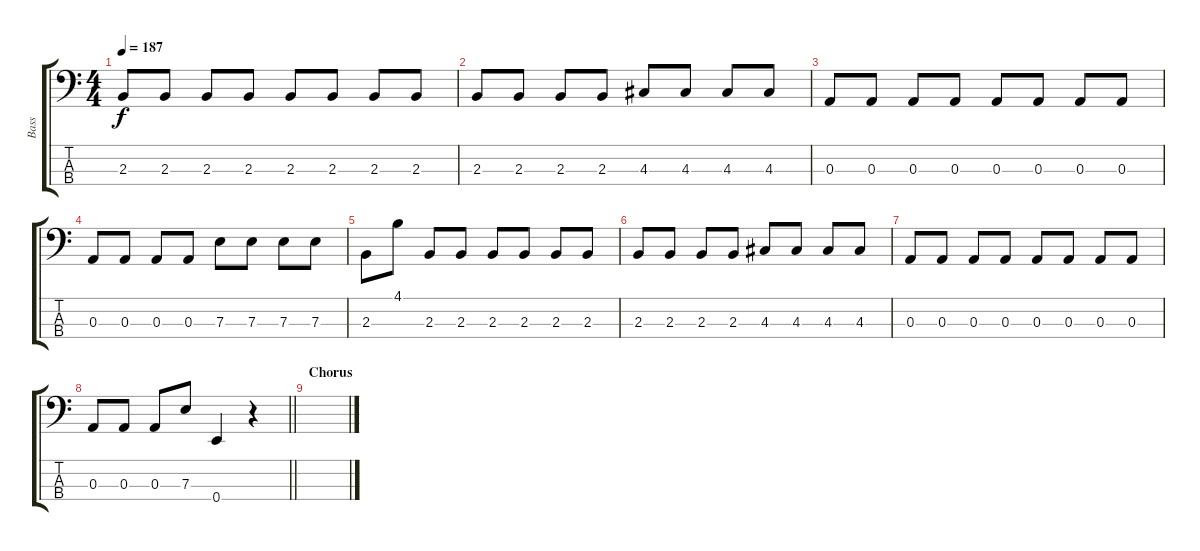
\track ("Bass" "Bass") {instrument electricbassfinger}
\staff {score tabs}
\tuning (G2 D2 A1 E1) {hide}
\ts (4 4)
\tempo 187
\clef f4
\ks c
2.3.8{dy f} 2.3.8 2.3.8 2.3.8 2.3.8 2.3.8 2.3.8 2.3.8 |
2.3.8 2.3.8 2.3.8 2.3.8 4.3.8 4.3.8 4.3.8 4.3.8 |
0.3.8 0.3.8 0.3.8 0.3.8 0.3.8 0.3.8 0.3.8 0.3.8 |
0.3.8 0.3.8 0.3.8 0.3.8 7.3.8 7.3.8 7.3.8 7.3.8 |
2.3.8 4.1.8 2.3.8 2.3.8 2.3.8 2.3.8 2.3.8 2.3.8 |
2.3.8 2.3.8 2.3.8 2.3.8 4.3.8 4.3.8 4.3.8 4.3.8 |
0.3.8 0.3.8 0.3.8 0.3.8 0.3.8 0.3.8 0.3.8 0.3.8 |
\barLineRight lightlight
0.3.8 0.3.8 0.3.8 7.3.8 0.4.4 r.4 |
\section ("" "Chorus")
